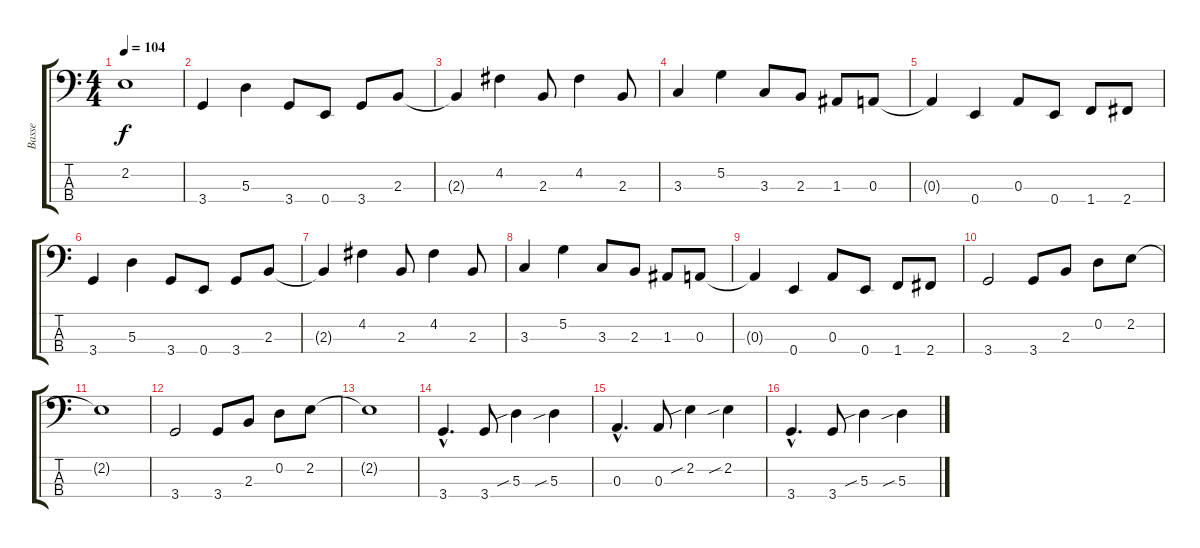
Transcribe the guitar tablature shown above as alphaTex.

\track ("Basse" "Basse") {instrument electricbassfinger}
\staff {score tabs}
\tuning (G2 D2 A1 E1) {hide}
\ts (4 4)
\tempo 104
\clef f4
\ks c
2.2.1{dy f} |
3.4.4 5.3.4 3.4.8 0.4.8 3.4.8 2.3.8 |
2.3{t}.4 4.2.4 2.3.8 4.2.4 2.3.8 |
3.3.4 5.2.4 3.3.8 2.3.8 1.3.8 0.3.8 |
0.3{t}.4 0.4.4 0.3.8 0.4.8 1.4.8 2.4.8 |
3.4.4 5.3.4 3.4.8 0.4.8 3.4.8 2.3.8 |
2.3{t}.4 4.2.4 2.3.8 4.2.4 2.3.8 |
3.3.4 5.2.4 3.3.8 2.3.8 1.3.8 0.3.8 |
0.3{t}.4 0.4.4 0.3.8 0.4.8 1.4.8 2.4.8 |
3.4.2 3.4.8 2.3.8 0.2.8 2.2.8 |
2.2{t}.1 |
3.4.2 3.4.8 2.3.8 0.2.8 2.2.8 |
2.2{t}.1 |
3.4{hac}.4{d} 3.4.8 5.3{sib}.4 5.3{sib}.4 |
0.3{hac}.4{d} 0.3.8 2.2{sib}.4 2.2{sib}.4 |
3.4{hac}.4{d} 3.4.8 5.3{sib}.4 5.3{sib}.4
